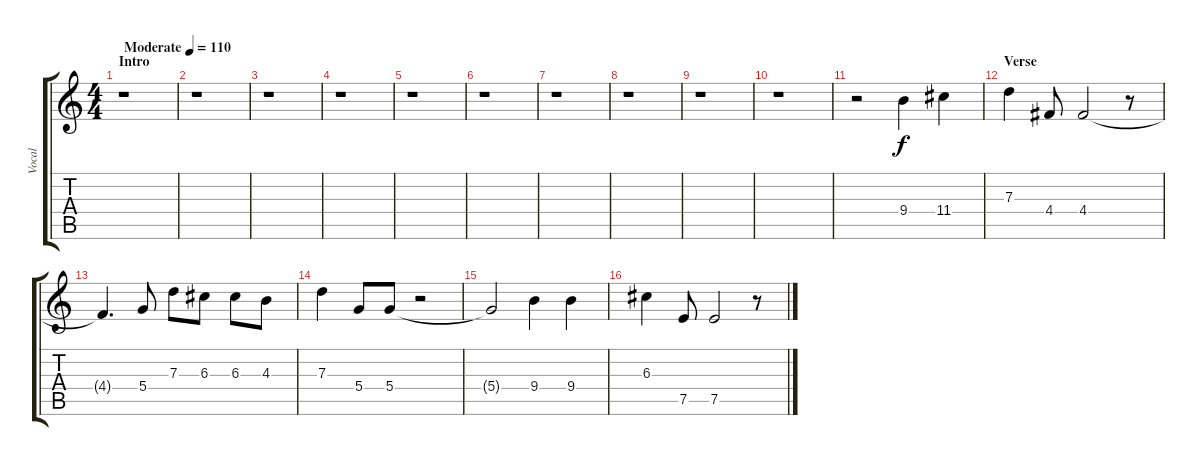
\track ("Vocal" "Vocal") {instrument overdrivenguitar}
\staff {score tabs}
\tuning (E4 B3 G3 D3 A2 E2) {hide}
\ts (4 4)
\section ("" "Intro")
\tempo (110 "Moderate")
\clef g2
\ks c
r.1{dy f instrument overdrivenguitar} |
r.1 |
r.1 |
r.1 |
r.1 |
r.1 |
r.1 |
r.1 |
r.1 |
r.1 |
r.2 9.4.4 11.4.4 |
\section ("" "Verse")
7.3.4 4.4.8 4.4.2 r.8 |
4.4{t}.4{d} 5.4.8 7.3.8 6.3.8 6.3.8 4.3.8 |
7.3.4 5.4.8 5.4.8 r.2 |
5.4{t}.2 9.4.4 9.4.4 |
6.3.4 7.5.8 7.5.2 r.8
